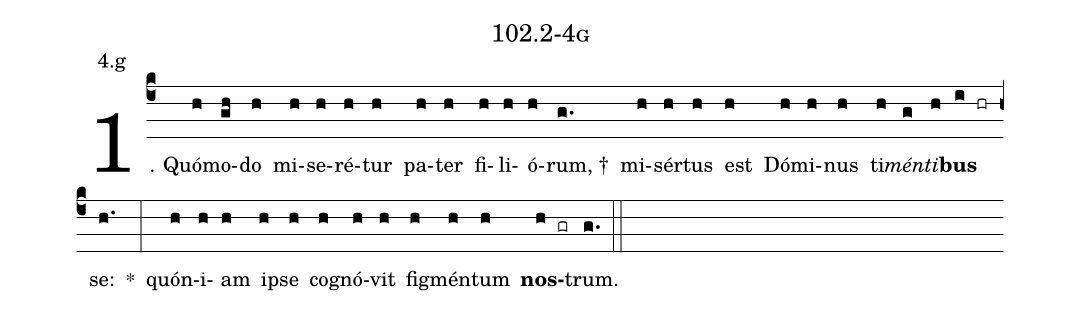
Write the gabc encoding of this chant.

name: 102.2-4g;
annotation: 4.g;
%%
(c4)1. Quó(h)mo(gh)do(h) mi(h)se(h)ré(h)tur(h) pa(h)ter(h) fi(h)li(h)ó(h)rum, †(g.) mi(h)sér(h)tus(h) est(h) Dó(h)mi(h)nus(h) ti(h)<i>mén</i>(g)<i>ti</i>(h)<b>bus</b>(i hr) se:(h.) *(:) quón(h)i(h)am(h) ip(h)se(h) co(h)gnó(h)vit(h) fig(h)mén(h)tum(h) <b>nos</b>(h gr)trum.(g.) (::)
